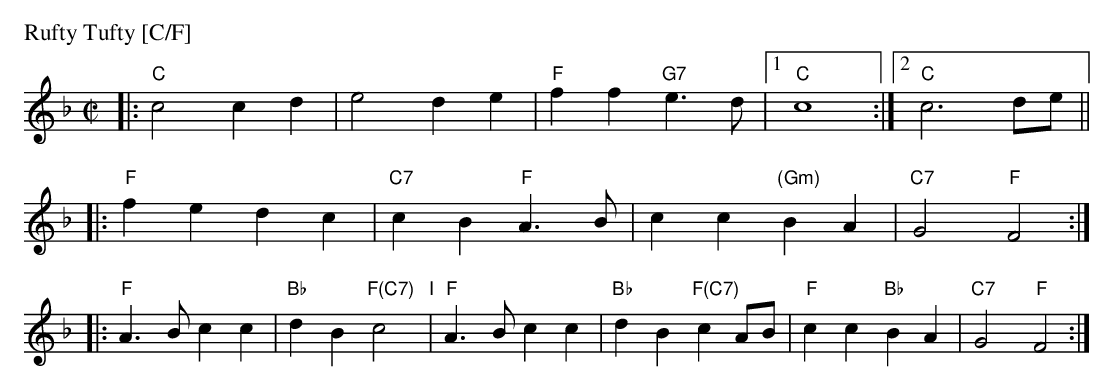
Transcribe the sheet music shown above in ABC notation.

X:1
P: Rufty Tufty [C/F]
M: C|
L: 1/4
K: F
|: "C"c2 cd | e2 de | "F"ff "G7"e>d |1 "C"c4 :|2 "C"c3 d/e/ ||
|: "F"fe dc | "C7"cB "F"A>B | cc "(Gm)"BA | "C7"G2 "F"F2 :|
|: "F"A>B cc | "Bb"dB "F(C7)"c2 \
"I"| "F"A>B cc | "Bb"dB "F(C7)"cA/B/ | "F"cc "Bb"BA | "C7"G2 "F"F2 :|
